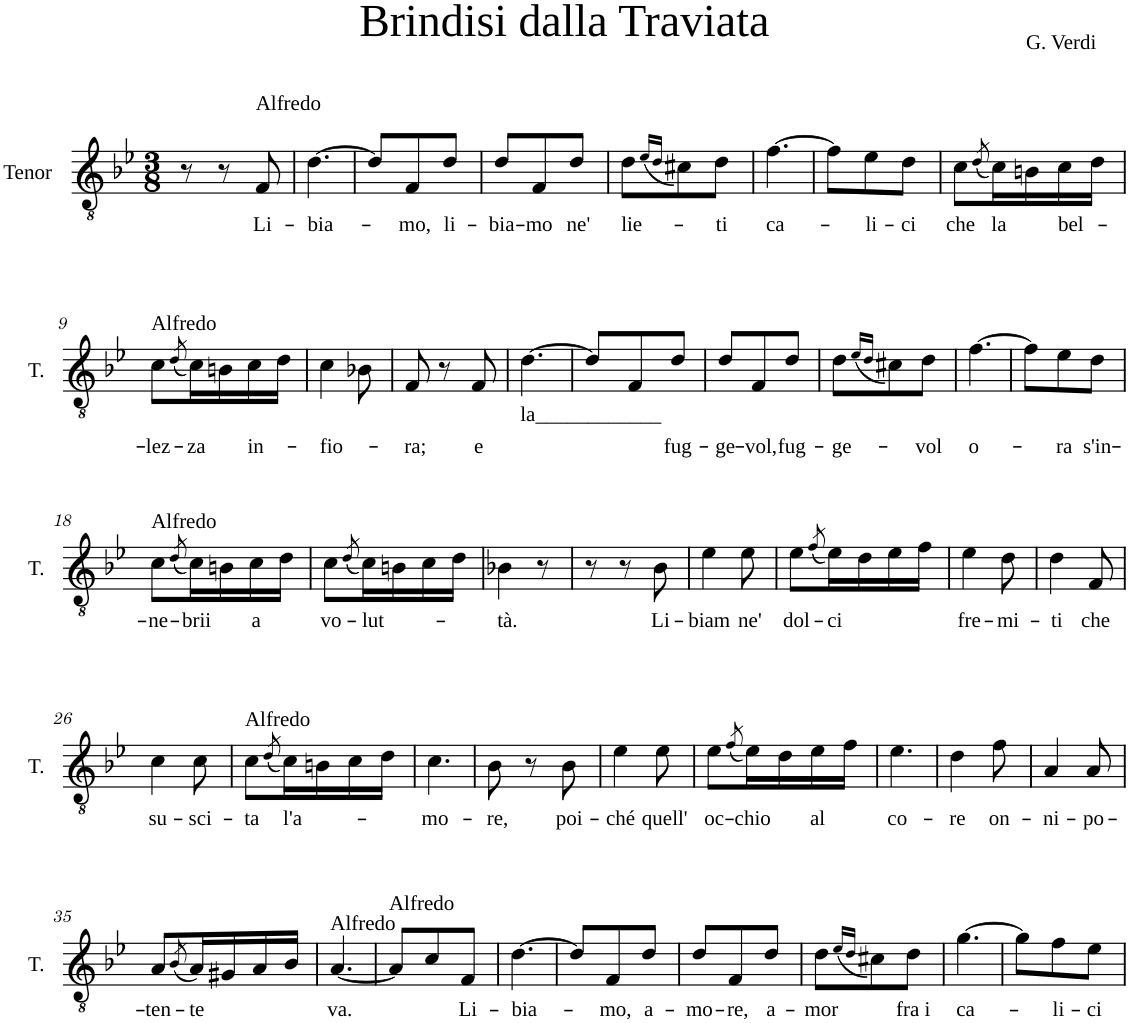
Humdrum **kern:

**kern	**text	**kern	**kern
*part3	*part3	*part2	*part1
*staff3	*staff3	*staff2	*staff1
*I"Tenor	*	*I"Mezzosoprano	*I"Soprano
*I'T.	*	*I'Mzs.	*I'S.
*clefGv2	*	*clefG2	*clefG2
*k[b-e-]	*	*k[b-e-]	*k[b-e-]
*M3/8	*	*M3/8	*M3/8
=1	=1	=1	=1
8r	.	4.r	4.r
8r	.	.	.
!LO:TX:a:t=Alfredo	!	!	!
!	!LO:LY:b	!	!
8F/	Li-	.	.
=2	=2	=2	=2
!	!LO:LY:b	!	!
[4.d\	-bia-	4.r	4.r
=3	=3	=3	=3
8d/L]	.	4.r	4.r
!	!LO:LY:b	!	!
8F/	-mo,	.	.
!	!LO:LY:b	!	!
8d/J	li-	.	.
=4	=4	=4	=4
!	!LO:LY:b	!	!
8d/L	-bia-	4.r	4.r
!	!LO:LY:b	!	!
8F/	-mo	.	.
!	!LO:LY:b	!	!
8d/J	ne'	.	.
=5	=5	=5	=5
!	!LO:LY:b	!	!
8d\L	lie-	4.r	4.r
(16qe-/LL	.	.	.
16qd/JJ	.	.	.
8c#X\)	.	.	.
!	!LO:LY:b	!	!
8d\J	-ti	.	.
=6	=6	=6	=6
!	!LO:LY:b	!	!
[4.f\	ca-	4.r	4.r
=7	=7	=7	=7
8f\L]	.	4.r	4.r
!	!LO:LY:b	!	!
8e-\	-li-	.	.
!	!LO:LY:b	!	!
8d\J	-ci	.	.
=8	=8	=8	=8
!	!LO:LY:b	!	!
8c\L	che	4.r	4.r
(8qd/	.	.	.
!	!LO:LY:b	!	!
16c\L)	la	.	.
16Bn\	.	.	.
!	!LO:LY:b	!	!
16c\	bel-	.	.
16d\JJ	.	.	.
!!LO:LB:g=z
=9	=9	=9	=9
!LO:TX:a:t=Alfredo	!	!	!
!	!LO:LY:b	!	!
8c\L	-lez-	4.r	4.r
(8qd/	.	.	.
!	!LO:LY:b	!	!
16c\L)	-za	.	.
16Bn\	.	.	.
!	!LO:LY:b	!	!
16c\	in-	.	.
16d\JJ	.	.	.
=10	=10	=10	=10
!	!LO:LY:b	!	!
4c\	-fio-	4.r	4.r
8B-X\	.	.	.
=11	=11	=11	=11
!	!LO:LY:b	!	!
8F/	-ra;	4.r	4.r
8r	.	.	.
!	!LO:LY:b	!	!
8F/	e	.	.
=12	=12	=12	=12
!	!LO:LY:b	!	!
[4.d\	la____________	4.r	4.r
=13	=13	=13	=13
8d/L]	.	4.r	4.r
8F/	.	.	.
!	!LO:LY:b	!	!
8d/J	fug-	.	.
=14	=14	=14	=14
!	!LO:LY:b	!	!
8d/L	-ge-	4.r	4.r
!	!LO:LY:b	!	!
8F/	-vol,	.	.
!	!LO:LY:b	!	!
8d/J	fug-	.	.
=15	=15	=15	=15
!	!LO:LY:b	!	!
8d\L	-ge-	4.r	4.r
(16qe-/LL	.	.	.
16qd/JJ	.	.	.
8c#X\)	.	.	.
!	!LO:LY:b	!	!
8d\J	-vol	.	.
=16	=16	=16	=16
!	!LO:LY:b	!	!
[4.f\	o-	4.r	4.r
=17	=17	=17	=17
8f\L]	.	4.r	4.r
!	!LO:LY:b	!	!
8e-\	-ra	.	.
!	!LO:LY:b	!	!
8d\J	s'in-	.	.
!!LO:LB:g=z
=18	=18	=18	=18
!LO:TX:a:t=Alfredo	!	!	!
!	!LO:LY:b	!	!
8c\L	-ne-	4.r	4.r
(8qd/	.	.	.
!	!LO:LY:b	!	!
16c\L)	-brii	.	.
16Bn\	.	.	.
!	!LO:LY:b	!	!
16c\	a	.	.
16d\JJ	.	.	.
=19	=19	=19	=19
!	!LO:LY:b	!	!
8c\L	vo-	4.r	4.r
(8qd/	.	.	.
!	!LO:LY:b	!	!
16c\L)	-lut-	.	.
16Bn\	.	.	.
16c\	.	.	.
16d\JJ	.	.	.
=20	=20	=20	=20
!	!LO:LY:b	!	!
4B-X\	-tà.	4.r	4.r
8r	.	.	.
=21	=21	=21	=21
8r	.	4.r	4.r
8r	.	.	.
!	!LO:LY:b	!	!
8B-\	Li-	.	.
=22	=22	=22	=22
!	!LO:LY:b	!	!
4e-\	-biam	4.r	4.r
!	!LO:LY:b	!	!
8e-\	ne'	.	.
=23	=23	=23	=23
!	!LO:LY:b	!	!
8e-\L	dol-	4.r	4.r
(8qf/	.	.	.
!	!LO:LY:b	!	!
16e-\L)	-ci	.	.
16d\	.	.	.
16e-\	.	.	.
16f\JJ	.	.	.
=24	=24	=24	=24
!	!LO:LY:b	!	!
4e-\	fre-	4.r	4.r
!	!LO:LY:b	!	!
8d\	-mi-	.	.
=25	=25	=25	=25
!	!LO:LY:b	!	!
4d\	-ti	4.r	4.r
!	!LO:LY:b	!	!
8F/	che	.	.
!!LO:LB:g=z
=26	=26	=26	=26
!	!LO:LY:b	!	!
4c\	su-	4.r	4.r
!	!LO:LY:b	!	!
8c\	-sci-	.	.
=27	=27	=27	=27
!LO:TX:a:t=Alfredo	!	!	!
!	!LO:LY:b	!	!
8c\L	-ta	4.r	4.r
(8qd/	.	.	.
!	!LO:LY:b	!	!
16c\L)	l'a-	.	.
16Bn\	.	.	.
16c\	.	.	.
16d\JJ	.	.	.
=28	=28	=28	=28
!	!LO:LY:b	!	!
4.c\	-mo-	4.r	4.r
=29	=29	=29	=29
!	!LO:LY:b	!	!
8B-\	-re,	4.r	4.r
8r	.	.	.
!	!LO:LY:b	!	!
8B-\	poi-	.	.
=30	=30	=30	=30
!	!LO:LY:b	!	!
4e-\	-ché	4.r	4.r
!	!LO:LY:b	!	!
8e-\	quell'	.	.
=31	=31	=31	=31
!	!LO:LY:b	!	!
8e-\L	oc-	4.r	4.r
(8qf/	.	.	.
!	!LO:LY:b	!	!
16e-\L)	-chio	.	.
16d\	.	.	.
!	!LO:LY:b	!	!
16e-\	al	.	.
16f\JJ	.	.	.
=32	=32	=32	=32
!	!LO:LY:b	!	!
4.e-\	co-	4.r	4.r
=33	=33	=33	=33
!	!LO:LY:b	!	!
4d\	-re	4.r	4.r
!	!LO:LY:b	!	!
8f\	on-	.	.
=34	=34	=34	=34
!	!LO:LY:b	!	!
4A/	-ni-	4.r	4.r
!	!LO:LY:b	!	!
8A/	-po-	.	.
!!LO:LB:g=z
=35	=35	=35	=35
!	!LO:LY:b	!	!
8A/L	-ten-	4.r	4.r
(8qB-/	.	.	.
!	!LO:LY:b	!	!
16A/L)	-te	.	.
16G#X/	.	.	.
16A/	.	.	.
16B-/JJ	.	.	.
=36	=36	=36	=36
!LO:TX:a:t=Alfredo	!	!	!
!	!LO:LY:b	!	!
[4.A/	va.	4.r	4.r
=37	=37	=37	=37
!LO:TX:a:t=Alfredo	!	!	!
8A/L]	.	4.r	4.r
8c/	.	.	.
!	!LO:LY:b	!	!
8F/J	Li-	.	.
=38	=38	=38	=38
!	!LO:LY:b	!	!
[4.d\	-bia-	4.r	4.r
=39	=39	=39	=39
8d/L]	.	4.r	4.r
!	!LO:LY:b	!	!
8F/	-mo,	.	.
!	!LO:LY:b	!	!
8d/J	a-	.	.
=40	=40	=40	=40
!	!LO:LY:b	!	!
8d/L	-mo-	4.r	4.r
!	!LO:LY:b	!	!
8F/	-re,	.	.
!	!LO:LY:b	!	!
8d/J	a-	.	.
=41	=41	=41	=41
!	!LO:LY:b	!	!
8d\L	-mor	4.r	4.r
(16qe-/LL	.	.	.
16qd/JJ	.	.	.
8c#X\)	.	.	.
!	!LO:LY:b	!	!
8d\J	fra i	.	.
=42	=42	=42	=42
!	!LO:LY:b	!	!
[4.g\	ca-	4.r	4.r
=43	=43	=43	=43
8g\L]	.	4.r	4.r
!	!LO:LY:b	!	!
8f\	-li-	.	.
!	!LO:LY:b	!	!
8e-\J	-ci	.	.
=	=	=	=
*-	*-	*-	*-
